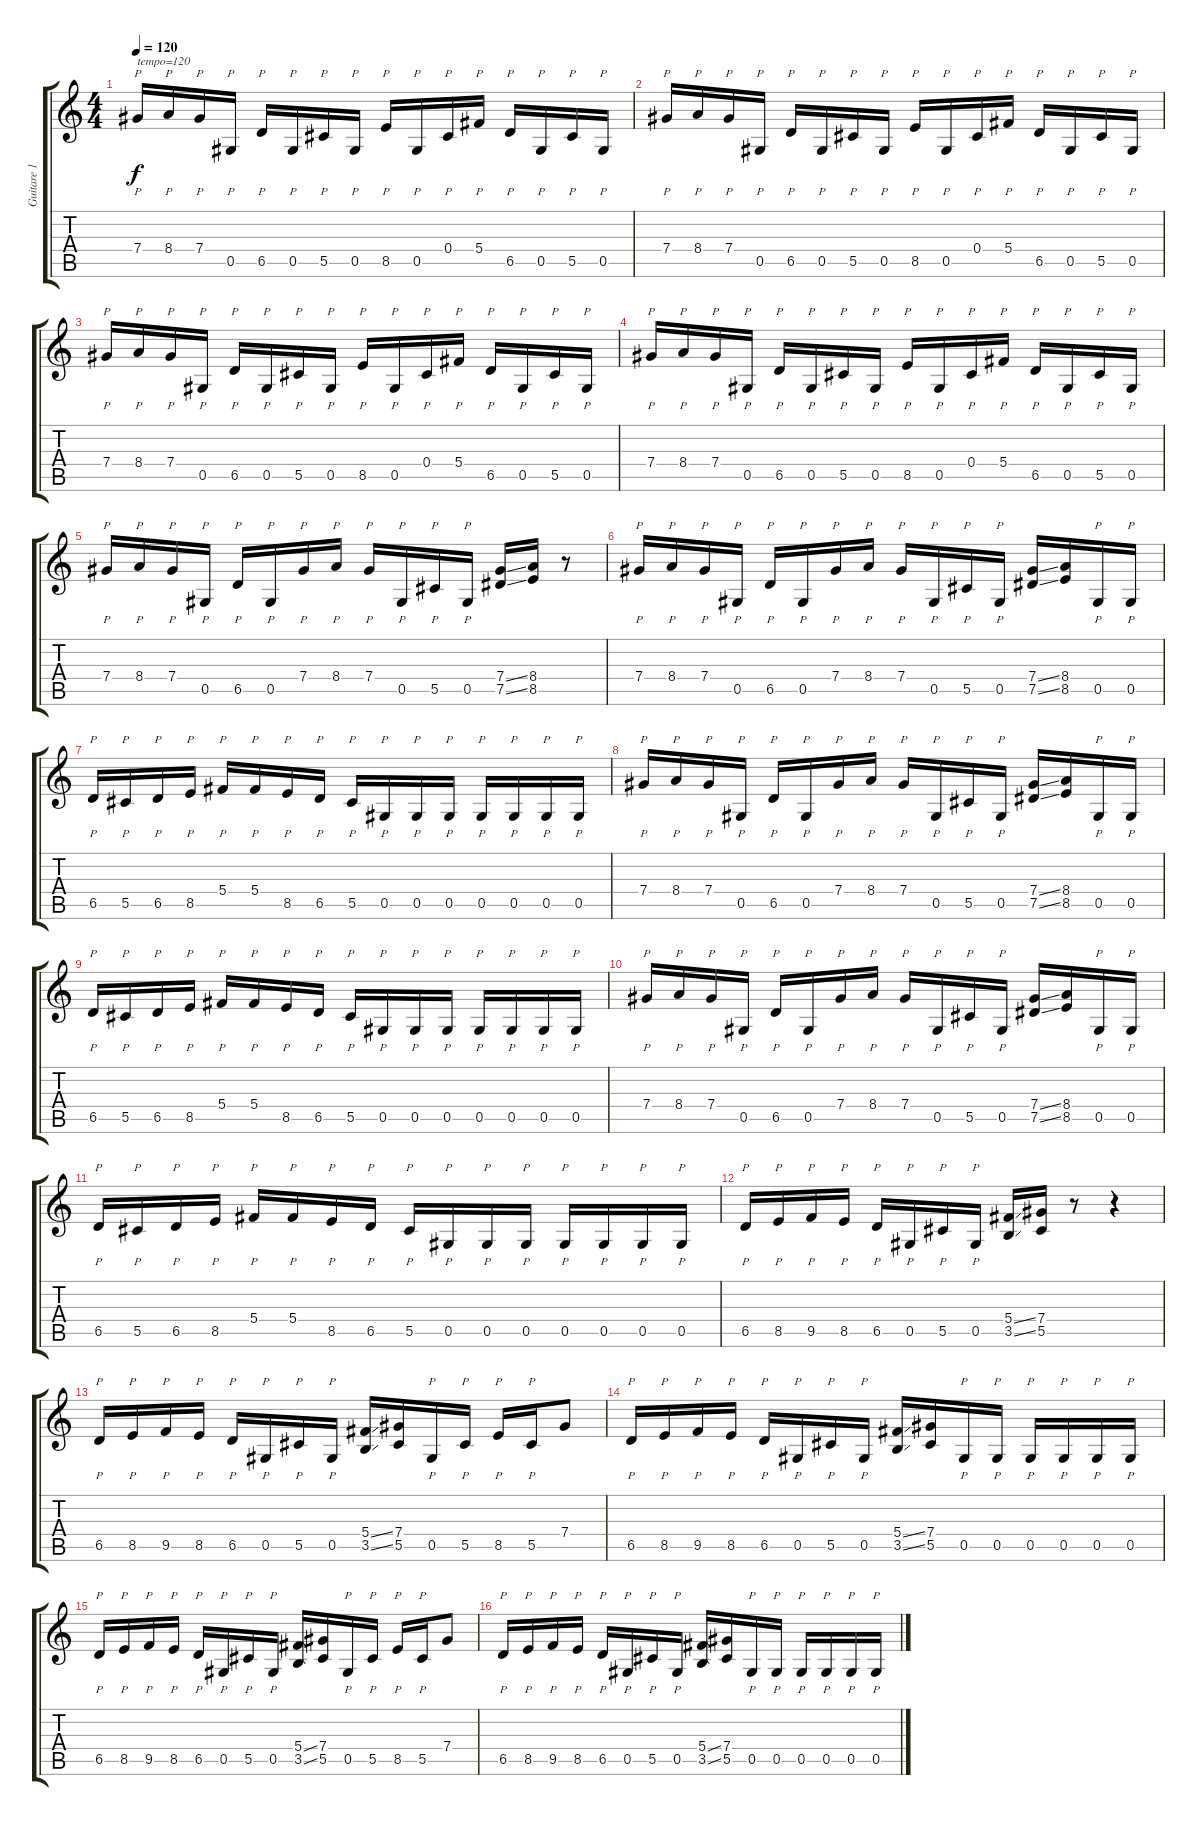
\track ("Guitare 1" "Guitare 1") {instrument distortionguitar}
\staff {score tabs}
\tuning (Eb4 Bb3 Gb3 Db3 Ab2 Eb2) {hide}
\ts (4 4)
\tempo 120
\clef g2
\ks c
7.4.16{p txt "tempo=120" dy f instrument distortionguitar} 8.4.16{p} 7.4.16{p} 0.5.16{p} 6.5.16{p} 0.5.16{p} 5.5.16{p} 0.5.16{p} 8.5.16{p} 0.5.16{p} 0.4.16{p} 5.4.16{p} 6.5.16{p} 0.5.16{p} 5.5.16{p} 0.5.16{p} |
7.4.16{p} 8.4.16{p} 7.4.16{p} 0.5.16{p} 6.5.16{p} 0.5.16{p} 5.5.16{p} 0.5.16{p} 8.5.16{p} 0.5.16{p} 0.4.16{p} 5.4.16{p} 6.5.16{p} 0.5.16{p} 5.5.16{p} 0.5.16{p} |
7.4.16{p} 8.4.16{p} 7.4.16{p} 0.5.16{p} 6.5.16{p} 0.5.16{p} 5.5.16{p} 0.5.16{p} 8.5.16{p} 0.5.16{p} 0.4.16{p} 5.4.16{p} 6.5.16{p} 0.5.16{p} 5.5.16{p} 0.5.16{p} |
7.4.16{p} 8.4.16{p} 7.4.16{p} 0.5.16{p} 6.5.16{p} 0.5.16{p} 5.5.16{p} 0.5.16{p} 8.5.16{p} 0.5.16{p} 0.4.16{p} 5.4.16{p} 6.5.16{p} 0.5.16{p} 5.5.16{p} 0.5.16{p} |
7.4.16{p} 8.4.16{p} 7.4.16{p} 0.5.16{p} 6.5.16{p} 0.5.16{p} 7.4.16{p} 8.4.16{p} 7.4.16{p} 0.5.16{p} 5.5.16{p} 0.5.16{p} (7.4{ss} 7.5{ss}).16 (8.4 8.5).16 r.8 |
7.4.16{p} 8.4.16{p} 7.4.16{p} 0.5.16{p} 6.5.16{p} 0.5.16{p} 7.4.16{p} 8.4.16{p} 7.4.16{p} 0.5.16{p} 5.5.16{p} 0.5.16{p} (7.4{ss} 7.5{ss}).16 (8.4 8.5).16 0.5.16{p} 0.5.16{p} |
6.5.16{p} 5.5.16{p} 6.5.16{p} 8.5.16{p} 5.4.16{p} 5.4.16{p} 8.5.16{p} 6.5.16{p} 5.5.16{p} 0.5.16{p} 0.5.16{p} 0.5.16{p} 0.5.16{p} 0.5.16{p} 0.5.16{p} 0.5.16{p} |
7.4.16{p} 8.4.16{p} 7.4.16{p} 0.5.16{p} 6.5.16{p} 0.5.16{p} 7.4.16{p} 8.4.16{p} 7.4.16{p} 0.5.16{p} 5.5.16{p} 0.5.16{p} (7.4{ss} 7.5{ss}).16 (8.4 8.5).16 0.5.16{p} 0.5.16{p} |
6.5.16{p} 5.5.16{p} 6.5.16{p} 8.5.16{p} 5.4.16{p} 5.4.16{p} 8.5.16{p} 6.5.16{p} 5.5.16{p} 0.5.16{p} 0.5.16{p} 0.5.16{p} 0.5.16{p} 0.5.16{p} 0.5.16{p} 0.5.16{p} |
7.4.16{p} 8.4.16{p} 7.4.16{p} 0.5.16{p} 6.5.16{p} 0.5.16{p} 7.4.16{p} 8.4.16{p} 7.4.16{p} 0.5.16{p} 5.5.16{p} 0.5.16{p} (7.4{ss} 7.5{ss}).16 (8.4 8.5).16 0.5.16{p} 0.5.16{p} |
6.5.16{p} 5.5.16{p} 6.5.16{p} 8.5.16{p} 5.4.16{p} 5.4.16{p} 8.5.16{p} 6.5.16{p} 5.5.16{p} 0.5.16{p} 0.5.16{p} 0.5.16{p} 0.5.16{p} 0.5.16{p} 0.5.16{p} 0.5.16{p} |
6.5.16{p} 8.5.16{p} 9.5.16{p} 8.5.16{p} 6.5.16{p} 0.5.16{p} 5.5.16{p} 0.5.16{p} (5.4{ss} 3.5{ss}).16 (7.4 5.5).16 r.8 r.4 |
6.5.16{p} 8.5.16{p} 9.5.16{p} 8.5.16{p} 6.5.16{p} 0.5.16{p} 5.5.16{p} 0.5.16{p} (5.4{ss} 3.5{ss}).16 (7.4 5.5).16 0.5.16{p} 5.5.16{p} 8.5.16{p} 5.5.16{p} 7.4.8 |
6.5.16{p} 8.5.16{p} 9.5.16{p} 8.5.16{p} 6.5.16{p} 0.5.16{p} 5.5.16{p} 0.5.16{p} (5.4{ss} 3.5{ss}).16 (7.4 5.5).16 0.5.16{p} 0.5.16{p} 0.5.16{p} 0.5.16{p} 0.5.16{p} 0.5.16{p} |
6.5.16{p} 8.5.16{p} 9.5.16{p} 8.5.16{p} 6.5.16{p} 0.5.16{p} 5.5.16{p} 0.5.16{p} (5.4{ss} 3.5{ss}).16 (7.4 5.5).16 0.5.16{p} 5.5.16{p} 8.5.16{p} 5.5.16{p} 7.4.8 |
6.5.16{p} 8.5.16{p} 9.5.16{p} 8.5.16{p} 6.5.16{p} 0.5.16{p} 5.5.16{p} 0.5.16{p} (5.4{ss} 3.5{ss}).16 (7.4 5.5).16 0.5.16{p} 0.5.16{p} 0.5.16{p} 0.5.16{p} 0.5.16{p} 0.5.16{p}
